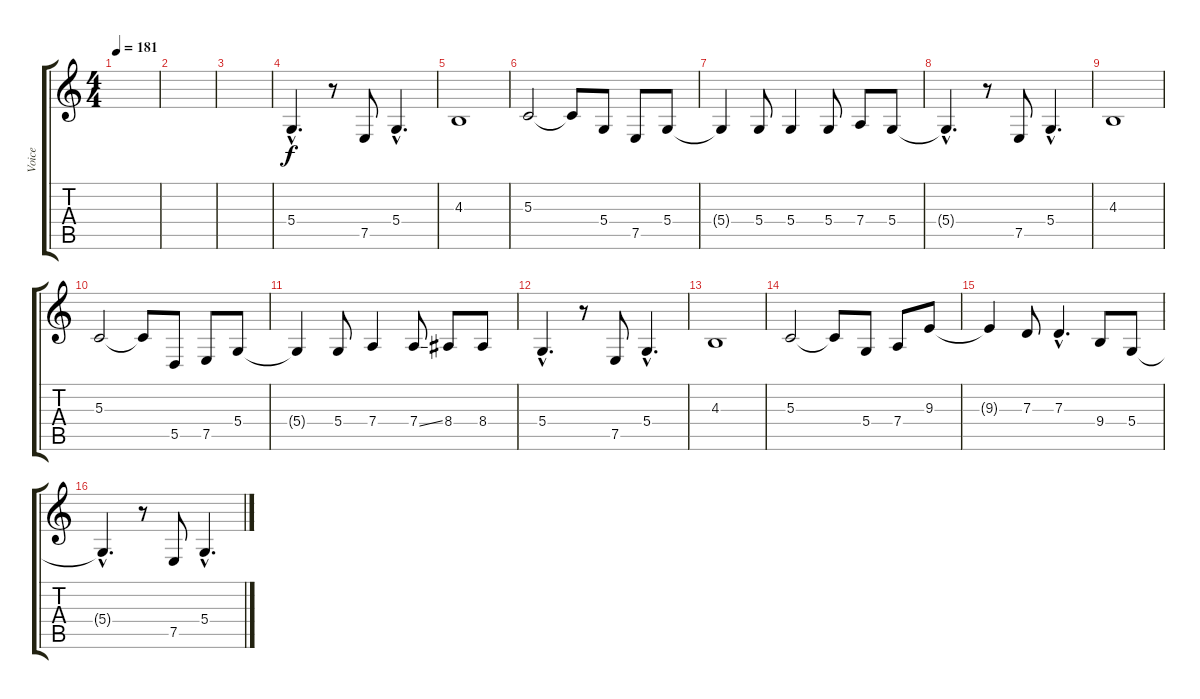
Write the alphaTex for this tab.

\track ("Voice" "Voice") {instrument clarinet}
\staff {score tabs}
\tuning (E4 B3 G3 D3 A2 E2) {hide}
\ts (4 4)
\tempo 181
\clef g2
\ks c
|
|
|
5.4{hac}.4{d} r.8 7.5.8 5.4{hac}.4{d} |
4.3.1 |
5.3.2 5.3{t}.8 5.4.8 7.5.8 5.4.8 |
5.4{t}.4 5.4.8 5.4.4 5.4.8 7.4.8 5.4.8 |
5.4{hac t}.4{d} r.8 7.5.8 5.4{hac}.4{d} |
4.3.1 |
5.3.2 5.3{t}.8 5.5.8 7.5.8 5.4.8 |
5.4{t}.4 5.4.8 7.4.4 7.4{ss}.8 8.4.8 8.4.8 |
5.4{hac}.4{d} r.8 7.5.8 5.4{hac}.4{d} |
4.3.1 |
5.3.2 5.3{t}.8 5.4.8 7.4.8 9.3.8 |
9.3{t}.4 7.3.8 7.3{hac}.4{d} 9.4.8 5.4.8 |
5.4{hac t}.4{d} r.8 7.5.8 5.4{hac}.4{d}
